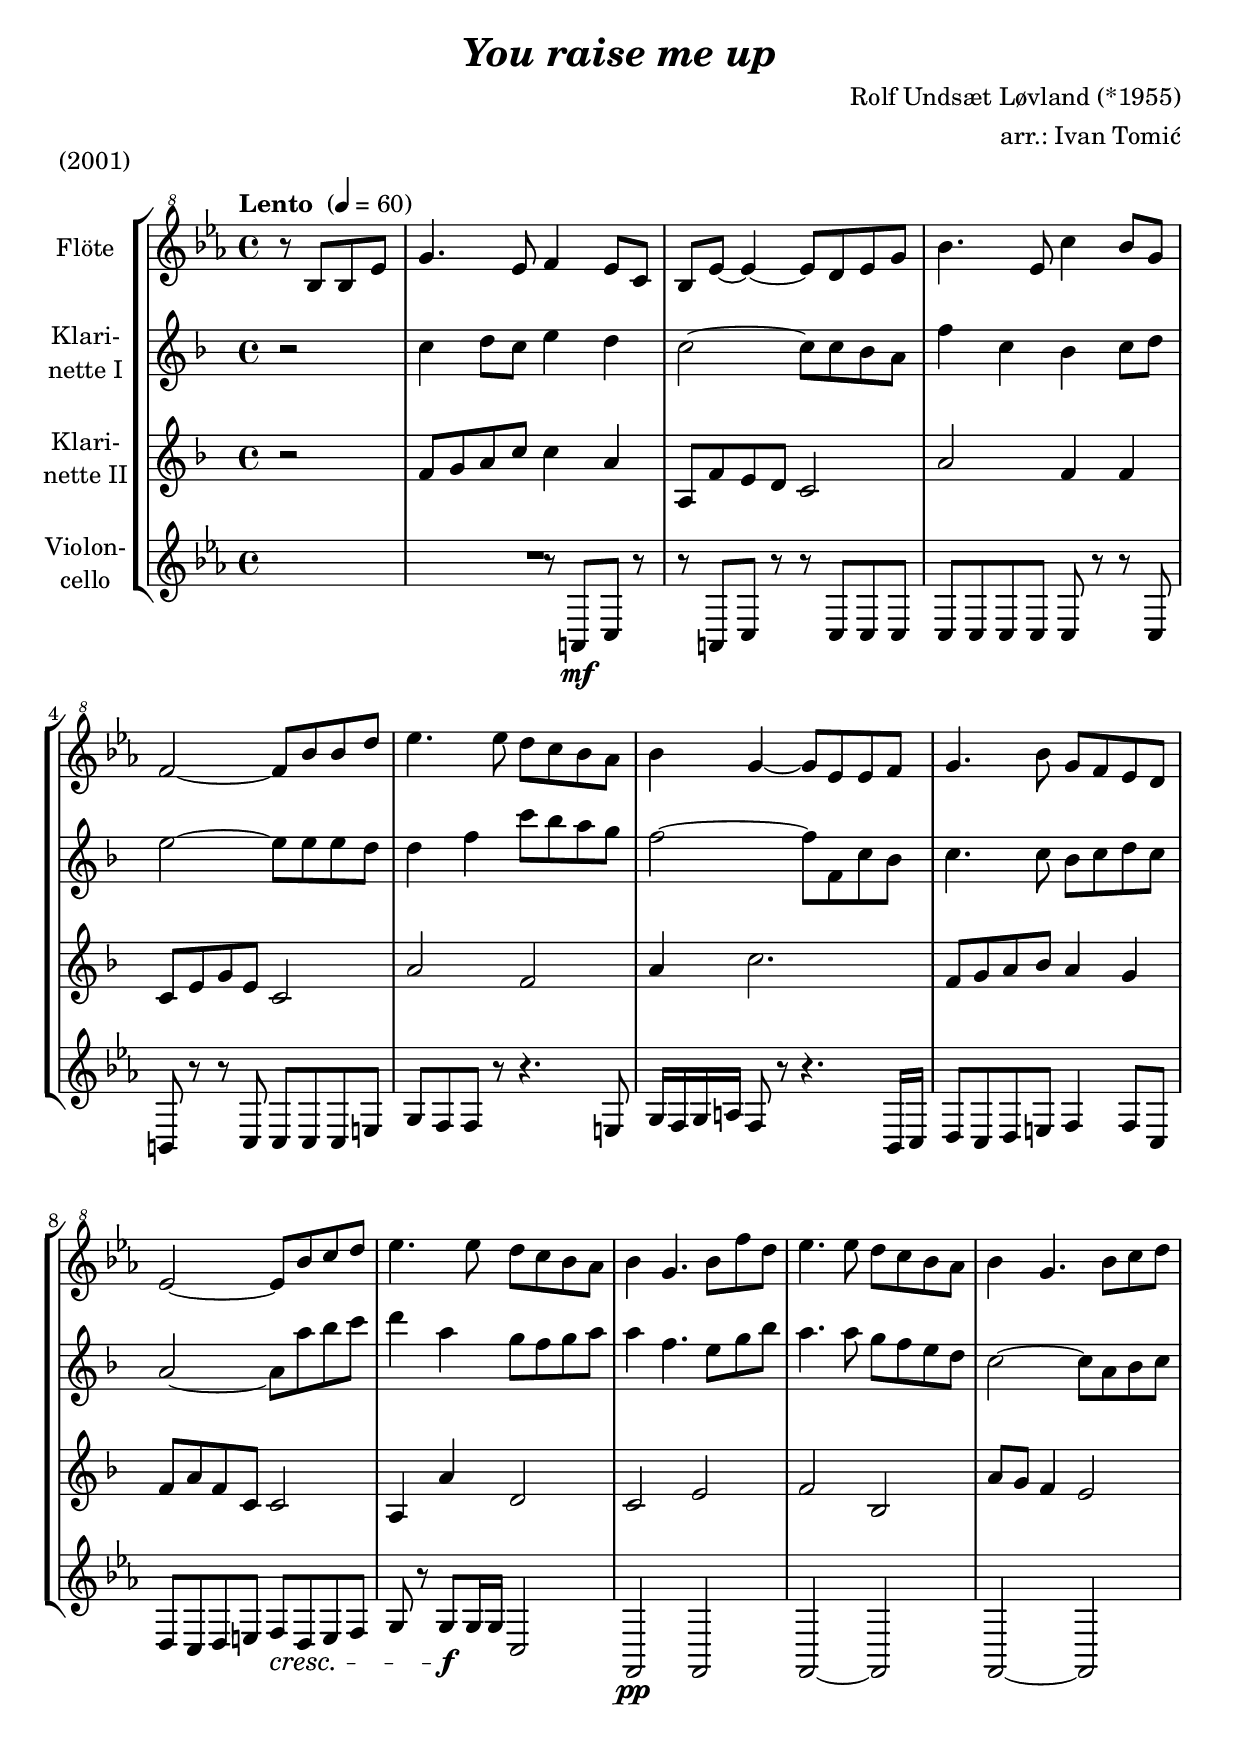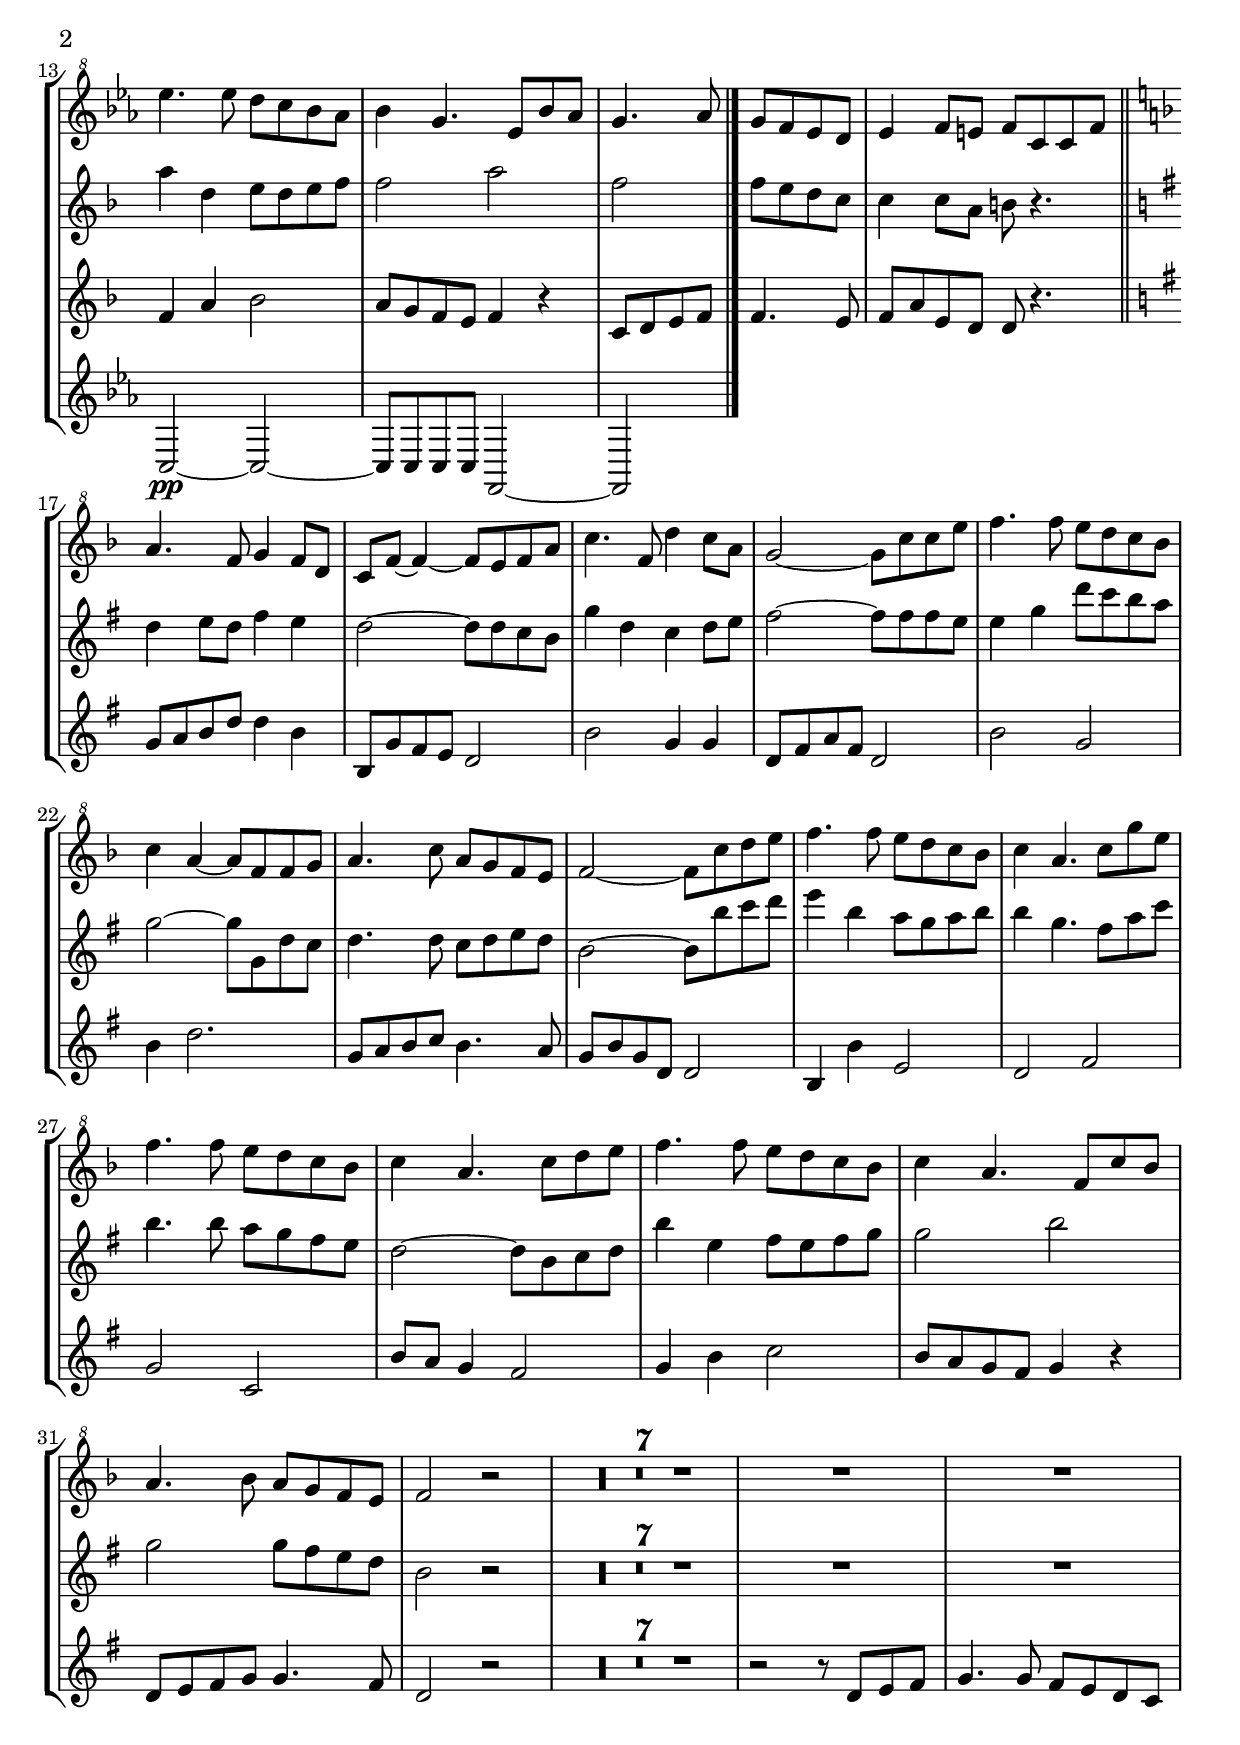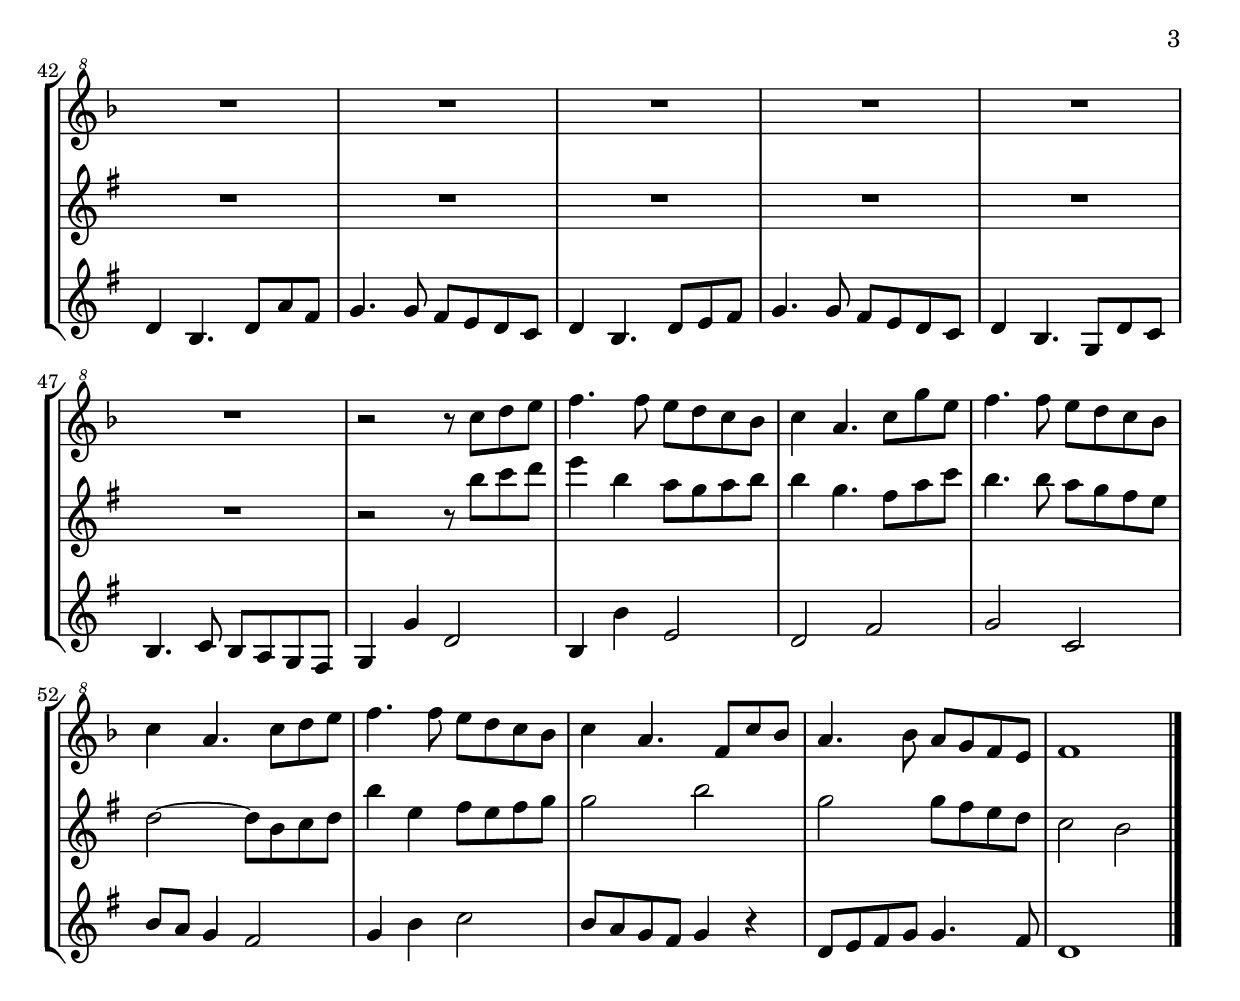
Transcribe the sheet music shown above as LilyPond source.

\version "2.18.2"
\include "deutsch.ly"
  
#(set-global-staff-size 21.5)

\header {
  title     = \markup \bold \italic "You raise me up"
  composer  = "Rolf Undsæt Løvland (*1955)"
  arranger  = "arr.: Ivan Tomić"
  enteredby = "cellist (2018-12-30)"
  piece     = "(2001)"
}

voiceconsts = {
  \key es \major
  \time 4/4
  \clef "treble"
%  \numericTimeSignature
  \compressFullBarRests
  % Set default beaming for all staves
% \set Timing.beamExceptions = #'()
% \set Timing.baseMoment     = #(ly:make-moment 1 4)
% \set Timing.beatStructure  = #'(1 1 1)
  \tempo "Lento " 4=60
}

micl = "clarinet"
mifl = "flute"
miob = "oboe"
mifh = "french horn"
misx = "tenor sax"
mist = "string ensemble 1"
miba = "cello"

va = \relative c'' {
  \voiceconsts
  \clef "treble^8"
  
  \partial 2 r8 b b es
  g4. es8 f4 es8 c
  b es~ es4~ es8 d es g
  b4. es,8 c'4 b8 g
  f2~ f8 b b d
  es4. es8 d c b as

  b4 g~ g8 es es f
  g4. b8 g8 f es d
  es2~ es8 b' c d
  es4. es8 d c b as
  b4 g4. b8 f' d

  es4. es8 d c b as
  b4 g4. b8 c d
  es4. es8 d c b as
  b4 g4. es8 b' as
  g4. as8 g f es d

  es4 f8 e f c c f \bar "||" \key f \major
  a4. f8 g4 f8 d
  c f~ f4~ f8 e f a
  c4. f,8 d'4 c8 a
  g2~ g8 c c e

  f4. f8 e d c b
  c4 a~ a8 f f g
  a4. c8 a g f e
  f2~ f8 c' d e
  f4. f8 e d c b

  c4 a4. c8 g' e
  f4. f8 e d c b
  c4 a4. c8 d e
  f4. f8 e d c b
  c4 a4. f8 c' b

  a4. b8 a g f e
  f2 r
  R1*15
  r2 r8 c' d e
  f4. f8 e d c b
  c4 a4. c8 g' e

  f4. f8 e d c b
  c4 a4. c8 d e
  f4. f8 e d c b
  c4 a4. f8 c' b
  a4. b8 a g f e

  f1 \bar "|."
}

vb = \relative c'' {
  \voiceconsts

  \partial 2 r2
  b4 c8 b d4 c
  b2~ b8 b as g
  es'4 b as b8 c
  d2~ d8 d d c
  c4 es b'8 as g f
  es2~ es8 es, b' as

  b4. b8 as b c b
  g2~ g8 g' as b
  c4 g f8 es f g
  g4 es4. d8 f as
  g4. g8 f es d c
  b2~ b8 g as b

  g'4 c, d8 c d es
  es2 g
  es es8 d c b
  b4 b8 g a r4. \bar "||" \key f \major
  c4 d8 c e4 d
  c2~ c8 c b a
  f'4 c b c8 d

  e2~ e8 e e d
  d4 f c'8 b a g
  f2~ f8 f, c' b
  c4. c8 b c d c
  a2~ a8 a' b c
  d4 a g8 f g a

  a4 f4. e8 g b
  a4. a8 g f e d
  c2~ c8 a b c
  a'4 d, e8 d e f
  f2 a
  f f8 e d c
  a2 r

  R1*15
  r2 r8 a' b c
  d4 a g8 f g a
  a4 f4. e8 g b
  a4. a8 g f e d
  c2~ c8 a b c

  a'4 d, e8 d e f
  f2 a
  f f8 e d c
  b2 a \bar "|."
}

vc = \relative c' {
  \voiceconsts

  \partial 2 r2
  es8 f g b b4 g
  g,8 es' d c b2
  g' es4 es
  b8 d f d b2
  g' es
  g4 b2.
  es,8 f g as g4 f

  es8 g es b b2
  g4 g' c,2
  b d
  es as,
  g'8 f es4 d2
  es4 g as2
  g8 f es d es4 r
  b8 c d es es4. d8

  es g d c c r4. \bar "||" \key f \major
  f8 g a c c4 a
  a,8 f' e d c2
  a' f4 f
  c8 e g e c2
  a' f
  a4 c2.

  f,8 g a b a4. g8
  f a f c c2
  a4 a' d,2
  c e
  f b,
  a'8 g f4 e2
  f4 a b2
  a8 g f e f4 r

  c8 d e f f4. e8
  c2 r
  R1*7
  r2 r8 c d e
  f4. f8 e d c b
  c4 a4. c8 g' e

  f4. f8 e d c b
  c4 a4. c8 d e
  f4. f8 e d c b
  c4 a4. f8 c' b
  a4. b8 a g f e

  f4 f' c2
  a4 a' d,2
  c e
  f b,
  a'8 g f4 e2
  f4 a b2
  a8 g f e f4 r
  c8 d e f f4. e8
  c1 \bar "|."
}

\include "v4.ily"

music = \new StaffGroup <<
      \new Staff {
	\set Staff.midiInstrument = \mifl
	\set Staff.instrumentName = \markup \center-column { "Flöte" }
	\transpose es es { \va }
      }

      \new Staff {
	\set Staff.midiInstrument = \micl
	\set Staff.instrumentName = \markup \center-column { "Klari-" "nette I" }
	\transpose es f { \vb }
      }

      \new Staff {
	\set Staff.midiInstrument = \micl
	\set Staff.instrumentName = \markup \center-column { "Klari-" "nette II" }
	\transpose es f { \vc }
      }

      \new Staff {
	\set Staff.midiInstrument = \miba
	\set Staff.instrumentName = \markup \center-column { "Violon-" "cello" }
	\transpose es es { \vd }
      }
>>

\book {
  \score {
    \music
    \layout {}
  }

  \score {
    \unfoldRepeats \music

    \midi {
      \context {
        \Score
      }
    }
  }
}
